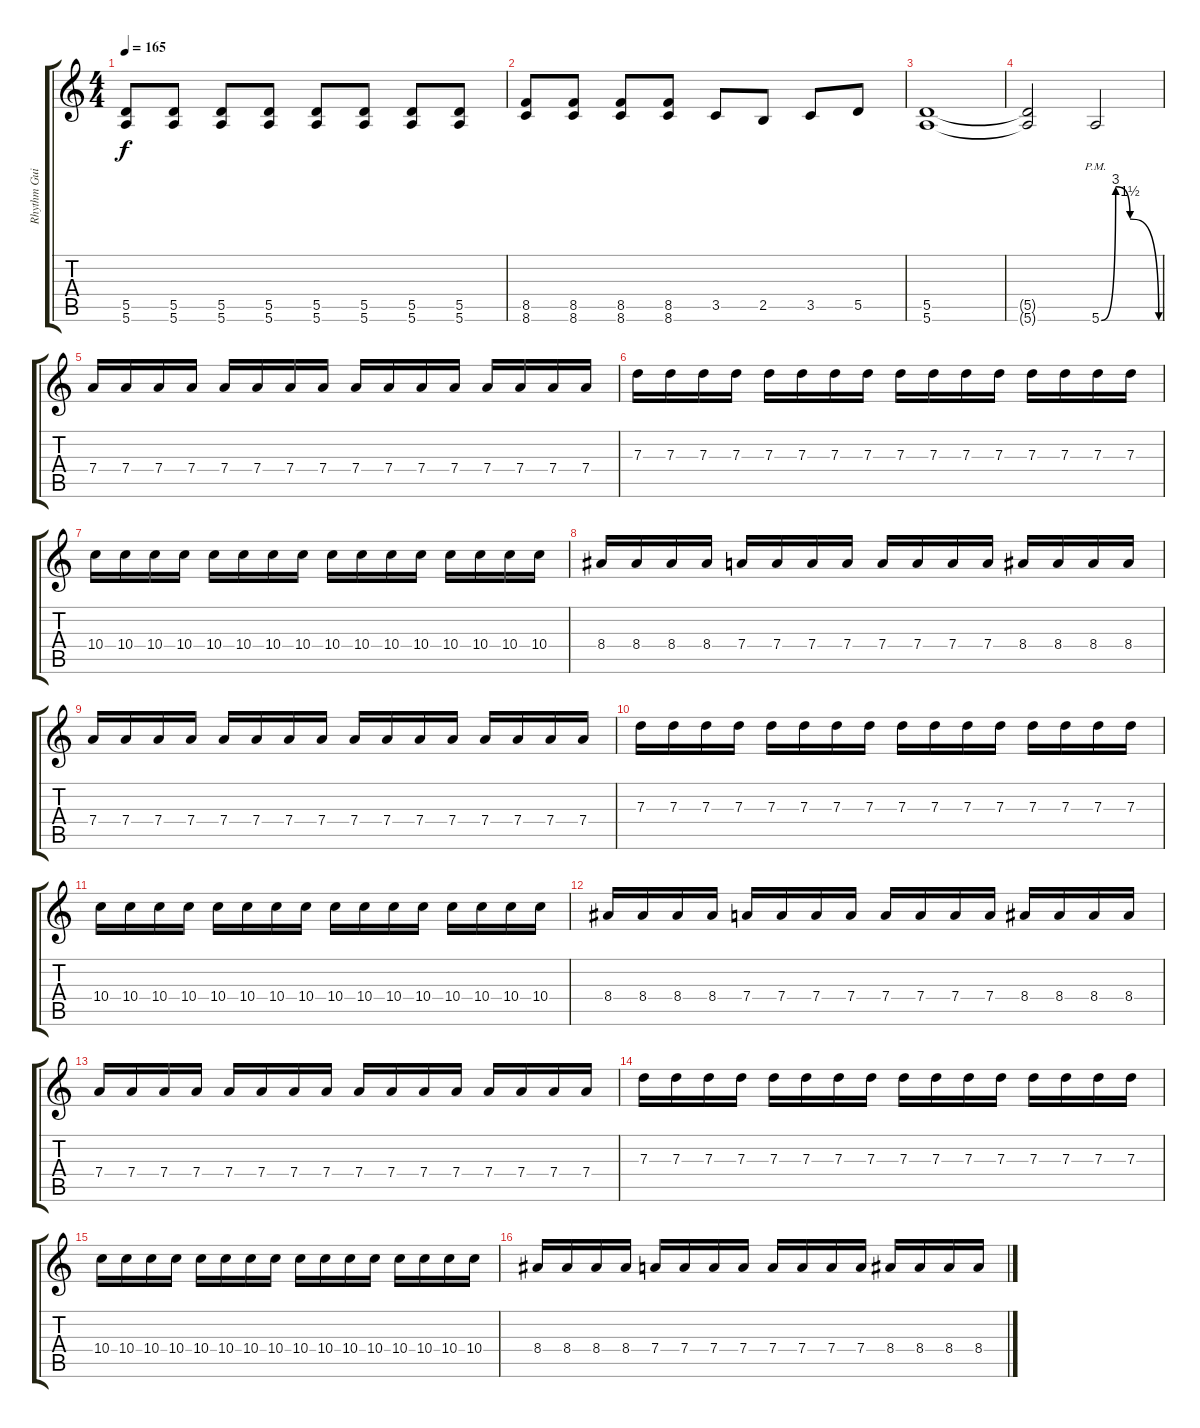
\track ("Rhythm Guitar" "Rhythm Gui") {instrument distortionguitar}
\staff {score tabs}
\tuning (E4 B3 G3 D3 A2 E2) {hide}
\ts (4 4)
\tempo 165
\clef g2
\ks c
(5.5 5.6).8{dy f} (5.5 5.6).8 (5.5 5.6).8 (5.5 5.6).8 (5.5 5.6).8 (5.5 5.6).8 (5.5 5.6).8 (5.5 5.6).8 |
(8.5 8.6).8 (8.5 8.6).8 (8.5 8.6).8 (8.5 8.6).8 3.5.8 2.5.8 3.5.8 5.5.8 |
(5.5 5.6).1 |
(5.5{t} 5.6{t}).2 5.6{be (custom 0 0 15 12 30 6 60 0) pm}.2 |
7.4.16 7.4.16 7.4.16 7.4.16 7.4.16 7.4.16 7.4.16 7.4.16 7.4.16 7.4.16 7.4.16 7.4.16 7.4.16 7.4.16 7.4.16 7.4.16 |
7.3.16 7.3.16 7.3.16 7.3.16 7.3.16 7.3.16 7.3.16 7.3.16 7.3.16 7.3.16 7.3.16 7.3.16 7.3.16 7.3.16 7.3.16 7.3.16 |
10.4.16 10.4.16 10.4.16 10.4.16 10.4.16 10.4.16 10.4.16 10.4.16 10.4.16 10.4.16 10.4.16 10.4.16 10.4.16 10.4.16 10.4.16 10.4.16 |
8.4.16 8.4.16 8.4.16 8.4.16 7.4.16 7.4.16 7.4.16 7.4.16 7.4.16 7.4.16 7.4.16 7.4.16 8.4.16 8.4.16 8.4.16 8.4.16 |
7.4.16{volume 8} 7.4.16 7.4.16 7.4.16 7.4.16 7.4.16 7.4.16 7.4.16 7.4.16 7.4.16 7.4.16 7.4.16 7.4.16 7.4.16 7.4.16 7.4.16 |
7.3.16 7.3.16 7.3.16 7.3.16 7.3.16 7.3.16 7.3.16 7.3.16 7.3.16 7.3.16 7.3.16 7.3.16 7.3.16 7.3.16 7.3.16 7.3.16 |
10.4.16 10.4.16 10.4.16 10.4.16 10.4.16 10.4.16 10.4.16 10.4.16 10.4.16 10.4.16 10.4.16 10.4.16 10.4.16 10.4.16 10.4.16 10.4.16 |
8.4.16 8.4.16 8.4.16 8.4.16 7.4.16 7.4.16 7.4.16 7.4.16 7.4.16 7.4.16 7.4.16 7.4.16 8.4.16 8.4.16 8.4.16 8.4.16 |
7.4.16{volume 8} 7.4.16 7.4.16 7.4.16 7.4.16 7.4.16 7.4.16 7.4.16 7.4.16 7.4.16 7.4.16 7.4.16 7.4.16 7.4.16 7.4.16 7.4.16 |
7.3.16 7.3.16 7.3.16 7.3.16 7.3.16 7.3.16 7.3.16 7.3.16 7.3.16 7.3.16 7.3.16 7.3.16 7.3.16 7.3.16 7.3.16 7.3.16 |
10.4.16 10.4.16 10.4.16 10.4.16 10.4.16 10.4.16 10.4.16 10.4.16 10.4.16 10.4.16 10.4.16 10.4.16 10.4.16 10.4.16 10.4.16 10.4.16 |
8.4.16 8.4.16 8.4.16 8.4.16 7.4.16 7.4.16 7.4.16 7.4.16 7.4.16 7.4.16 7.4.16 7.4.16 8.4.16 8.4.16 8.4.16 8.4.16
